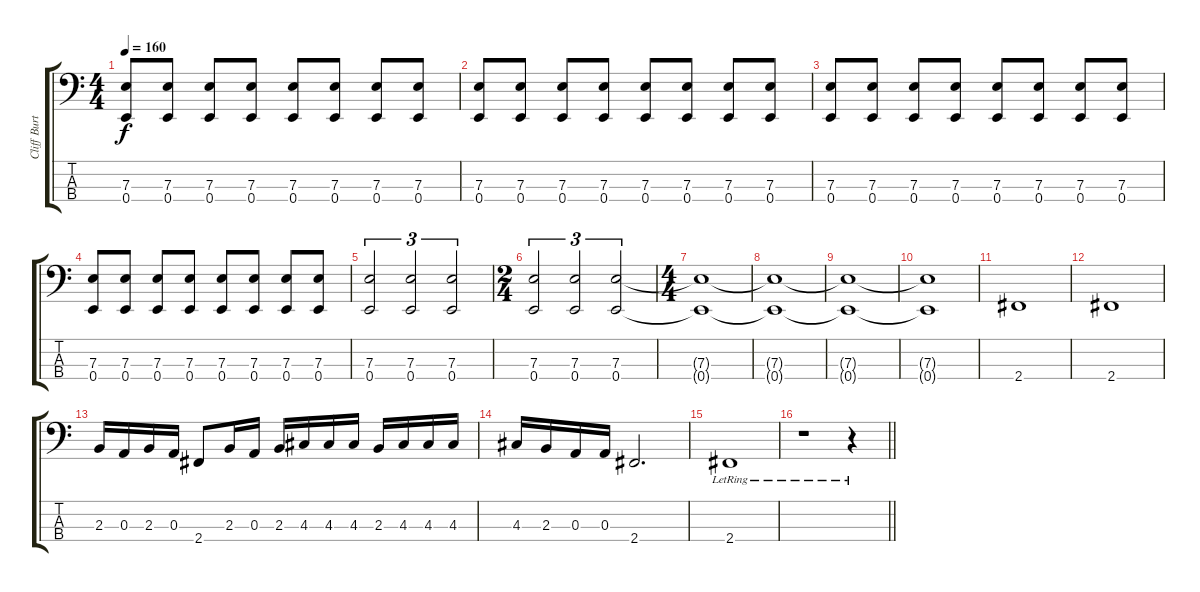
\track ("Cliff Burton" "Cliff Burt") {instrument electricbassfinger}
\staff {score tabs}
\tuning (G2 D2 A1 E1) {hide}
\ts (4 4)
\tempo 160
\clef f4
\ks c
(7.3 0.4).8{dy f volume 0 instrument electricbassfinger} (7.3 0.4).8 (7.3 0.4).8{volume 4} (7.3 0.4).8 (7.3 0.4).8 (7.3 0.4).8 (7.3 0.4).8 (7.3 0.4).8 |
(7.3 0.4).8{volume 8} (7.3 0.4).8 (7.3 0.4).8 (7.3 0.4).8 (7.3 0.4).8 (7.3 0.4).8 (7.3 0.4).8 (7.3 0.4).8 |
(7.3 0.4).8{volume 12} (7.3 0.4).8 (7.3 0.4).8 (7.3 0.4).8 (7.3 0.4).8 (7.3 0.4).8 (7.3 0.4).8 (7.3 0.4).8 |
(7.3 0.4).8{volume 16} (7.3 0.4).8 (7.3 0.4).8 (7.3 0.4).8 (7.3 0.4).8 (7.3 0.4).8 (7.3 0.4).8 (7.3 0.4).8 |
(7.3 0.4).2{tu (3 2)} (7.3 0.4).2{tu (3 2)} (7.3 0.4).2{tu (3 2)} |
\ts (2 4)
(7.3 0.4).2{tu (3 2)} (7.3 0.4).2{tu (3 2)} (7.3 0.4).2{tu (3 2)} |
\ts (4 4)
(7.3{t} 0.4{t}).1 |
(7.3{t} 0.4{t}).1 |
(7.3{t} 0.4{t}).1 |
(7.3{t} 0.4{t}).1 |
2.4.1 |
2.4.1 |
2.3.16 0.3.16 2.3.16 0.3.16 2.4.8 2.3.16 0.3.16 2.3.16 4.3.16 4.3.16 4.3.16 2.3.16 4.3.16 4.3.16 4.3.16 |
4.3.16 2.3.16 0.3.16 0.3.16 2.4.2{d} |
2.4{lr}.1 |
\barLineRight lightlight
r.1 r.4
